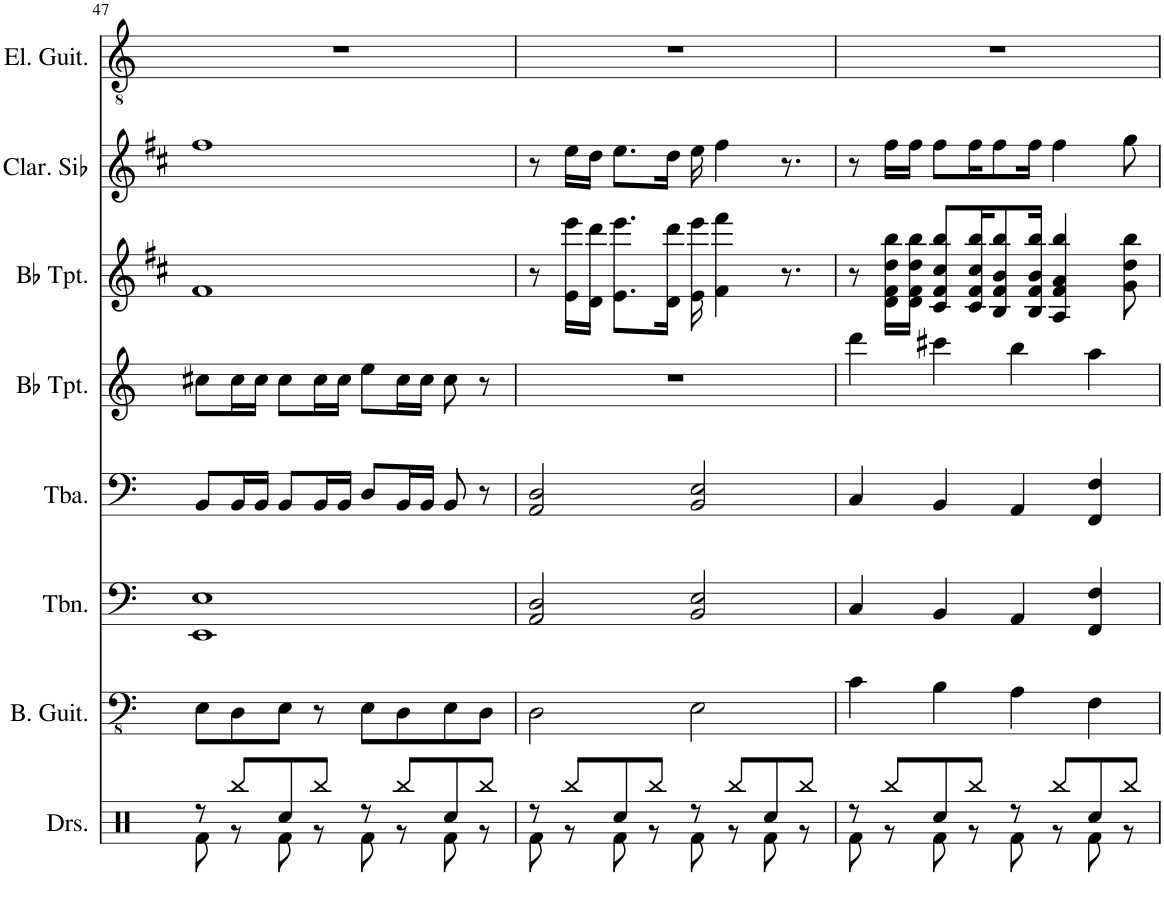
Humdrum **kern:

**kern	**kern	**kern	**kern	**kern	**kern	**kern	**kern
*part8	*part7	*part6	*part5	*part4	*part3	*part2	*part1
*staff8	*staff7	*staff6	*staff5	*staff4	*staff3	*staff2	*staff1
*I"Drumset	*I"Bass Guitar	*I"Trombone	*I"Tuba	*I"Bb Trumpet	*I"Bb Trumpet	*I"Clarinette en Sib	*I"Electric Guitar
*I'Drs.	*I'B. Guit.	*I'Tbn.	*I'Tba.	*I'Bb Tpt.	*I'Bb Tpt.	*I'Clar. Sib	*I'El. Guit.
!!LO:PB:g=z
*clefX	*clefFv4	*clefF4	*clefF4	*clefG2	*clefG2	*clefG2	*clefGv2
*	*	*	*	*Trd1c2	*Trd1c2	*Trd1c2	*
*k[]	*k[]	*k[]	*k[]	*k[]	*k[f#c#]	*k[f#c#]	*k[]
*M4/4	*M4/4	*M4/4	*M4/4	*M4/4	*M4/4	*M4/4	*M4/4
=47	=47	=47	=47	=47	=47	=47	=47
*^	*	*	*	*	*	*	*
8r	8Rf\	8EE\L	1EE 1E	8BB/L	8cc#X\L	1f#	1ff#	1r
8Rbb/L	8r	8DD\	.	16BB/L	16cc#\L	.	.	.
.	.	.	.	16BB/JJ	16cc#\JJ	.	.	.
8Rcc/	8Rf\	8EE\J	.	8BB/L	8cc#\L	.	.	.
8Rbb/J	8r	8r	.	16BB/L	16cc#\L	.	.	.
.	.	.	.	16BB/JJ	16cc#\JJ	.	.	.
8r	8Rf\	8EE\L	.	8D/L	8ee\L	.	.	.
8Rbb/L	8r	8DD\	.	16BB/L	16cc#\L	.	.	.
.	.	.	.	16BB/JJ	16cc#\JJ	.	.	.
8Rcc/	8Rf\	8EE\	.	8BB/	8cc#\	.	.	.
8Rbb/J	8r	8DD\J	.	8r	8r	.	.	.
=48	=48	=48	=48	=48	=48	=48	=48	=48
8r	8Rf\	2DD\	2AA/ 2D/	2AA/ 2D/	1r	8r	8r	1r
8Rbb/L	8r	.	.	.	.	16e\ 16eee\LL	16ee\LL	.
.	.	.	.	.	.	16d\ 16ddd\JJ	16dd\JJ	.
8Rcc/	8Rf\	.	.	.	.	8.e\ 8.eee\L	8.ee\L	.
8Rbb/J	8r	.	.	.	.	.	.	.
.	.	.	.	.	.	16d\ 16ddd\Jk	16dd\Jk	.
8r	8Rf\	2EE\	2BB/ 2E/	2BB/ 2E/	.	16e\ 16eee\	16ee\	.
.	.	.	.	.	.	4f#\ 4fff#\	4ff#\	.
8Rbb/L	8r	.	.	.	.	.	.	.
8Rcc/	8Rf\	.	.	.	.	.	.	.
.	.	.	.	.	.	8.r	8.r	.
8Rbb/J	8r	.	.	.	.	.	.	.
=49	=49	=49	=49	=49	=49	=49	=49	=49
8r	8Rf\	4C\	4C/	4C/	4ddd\	8r	8r	1r
8Rbb/L	8r	.	.	.	.	16d\ 16f#\ 16dd\ 16bb\LL	16ff#\LL	.
.	.	.	.	.	.	16d\ 16f#\ 16dd\ 16bb\JJ	16ff#\JJ	.
8Rcc/	8Rf\	4BB\	4BB/	4BB/	4ccc#X\	8c#/ 8f#/ 8cc#/ 8bb/L	8ff#\L	.
8Rbb/J	8r	.	.	.	.	16c#/ 16f#/ 16cc#/ 16bb/K	16ff#\K	.
.	.	.	.	.	.	8B/ 8f#/ 8b/ 8bb/	8ff#\	.
8r	8Rf\	4AA\	4AA/	4AA/	4bb\	.	.	.
.	.	.	.	.	.	16B/ 16f#/ 16b/ 16bb/Jk	16ff#\Jk	.
8Rbb/L	8r	.	.	.	.	4A/ 4f#/ 4a/ 4bb/	4ff#\	.
8Rcc/	8Rf\	4FF\	4FF/ 4F/	4FF/ 4F/	4aa\	.	.	.
8Rbb/J	8r	.	.	.	.	8g\ 8dd\ 8bb\	8gg\	.
*v	*v	*	*	*	*	*	*	*
=	=	=	=	=	=	=	=
*-	*-	*-	*-	*-	*-	*-	*-
